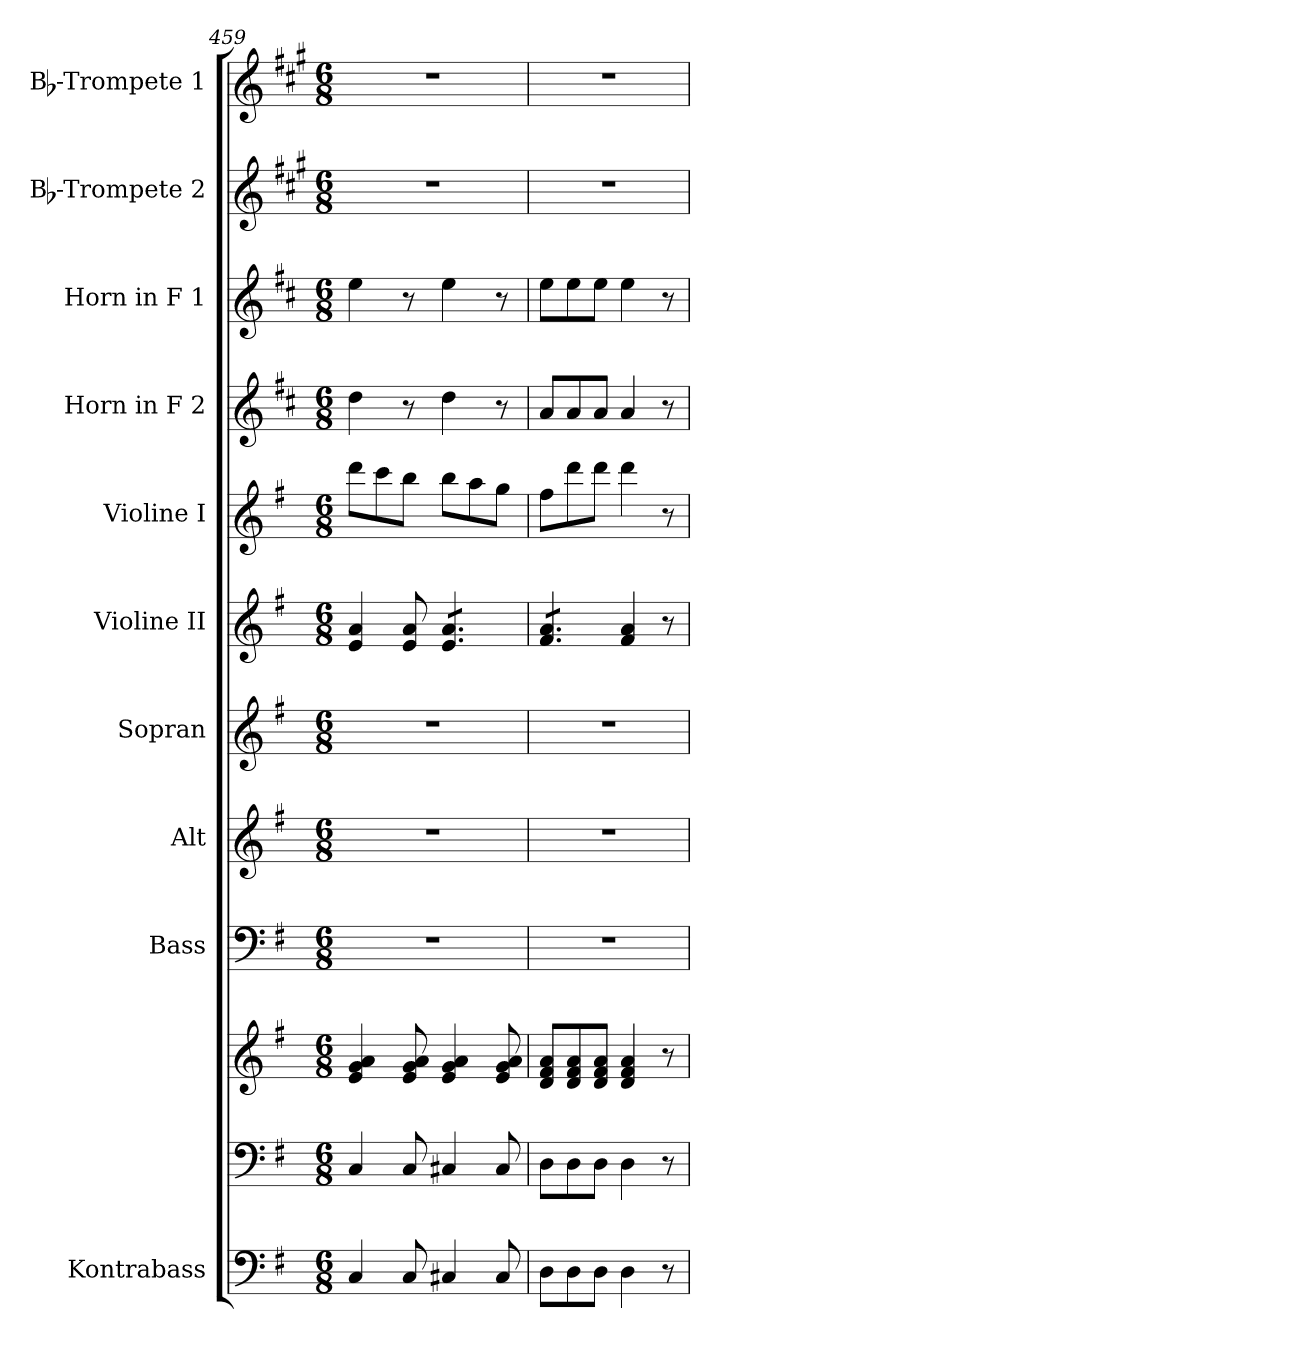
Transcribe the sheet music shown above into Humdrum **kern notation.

**kern	**kern	**kern	**kern	**kern	**kern	**kern	**kern	**kern	**kern	**kern	**kern
*part11	*part10	*part10	*part9	*part8	*part7	*part6	*part5	*part4	*part3	*part2	*part1
*staff12	*staff11	*staff10	*staff9	*staff8	*staff7	*staff6	*staff5	*staff4	*staff3	*staff2	*staff1
*I"Kontrabass	*	*	*I"Bass	*I"Alt	*I"Sopran	*I"Violine II	*I"Violine I	*I"Horn in F 2	*I"Horn in F 1	*I"Bb-Trompete 2	*I"Bb-Trompete 1
*I'Kb.	*	*	*I'B.	*I'A.	*I'S.	*I'Vl. II	*I'Vl. I	*	*	*I'Bb Trp. 2	*I'Bb Trp. 1
*clefF4	*clefF4	*clefG2	*clefF4	*clefG2	*clefG2	*clefG2	*clefG2	*clefG2	*clefG2	*clefG2	*clefG2
*ITrd7c12	*	*	*	*	*	*	*	*ITrd4c7	*ITrd4c7	*ITrd1c2	*ITrd1c2
*k[f#]	*k[f#]	*k[f#]	*k[f#]	*k[f#]	*k[f#]	*k[f#]	*k[f#]	*k[f#]	*k[f#]	*k[f#]	*k[f#]
*G:	*G:	*G:	*G:	*G:	*G:	*G:	*G:	*G:	*G:	*G:	*G:
*M6/8	*M6/8	*M6/8	*M6/8	*M6/8	*M6/8	*M6/8	*M6/8	*M6/8	*M6/8	*M6/8	*M6/8
=459	=459	=459	=459	=459	=459	=459	=459	=459	=459	=459	=459
4CC/	4C/	4e/ 4g/ 4a/	2.r	2.r	2.r	4e/ 4a/	8ddd\L	4g\	4a\	2.r	2.r
.	.	.	.	.	.	.	8ccc\	.	.	.	.
8CC/	8C/	8e/ 8g/ 8a/	.	.	.	8e/ 8a/	8bb\J	8r	8r	.	.
*	*	*	*	*	*	*tremolo	*	*	*	*	*
4CC#X/	4C#X/	4e/ 4g/ 4a/	.	.	.	8e/ 8a/L	8bb\L	4g\	4a\	.	.
.	.	.	.	.	.	8e/ 8a/	8aa\	.	.	.	.
8CC#/	8C#/	8e/ 8g/ 8a/	.	.	.	8e/ 8a/J	8gg\J	8r	8r	.	.
=460	=460	=460	=460	=460	=460	=460	=460	=460	=460	=460	=460
8DD\L	8D\L	8d/ 8f#/ 8a/L	2.r	2.r	2.r	8f#/ 8a/L	8ff#\L	8d/L	8a\L	2.r	2.r
8DD\	8D\	8d/ 8f#/ 8a/	.	.	.	8f#/ 8a/	8ddd\	8d/	8a\	.	.
8DD\J	8D\J	8d/ 8f#/ 8a/J	.	.	.	8f#/ 8a/J	8ddd\J	8d/J	8a\J	.	.
*	*	*	*	*	*	*Xtremolo	*	*	*	*	*
4DD\	4D\	4d/ 4f#/ 4a/	.	.	.	4f#/ 4a/	4ddd\	4d/	4a\	.	.
8r	8r	8r	.	.	.	8r	8r	8r	8r	.	.
=	=	=	=	=	=	=	=	=	=	=	=
*-	*-	*-	*-	*-	*-	*-	*-	*-	*-	*-	*-
